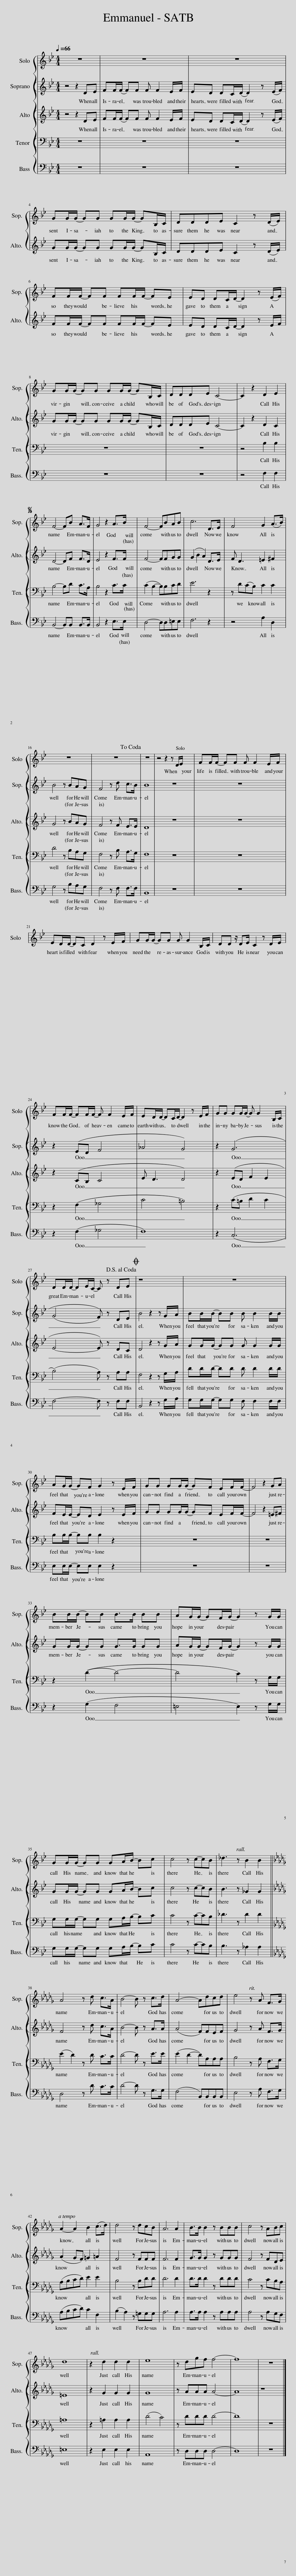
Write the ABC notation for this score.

X:1
%%score { 1 2 3 4 5 }
L:1/8
Q:1/4=66
M:4/4
I:linebreak $
K:Bb
V:1 treble
V:2 treble
V:3 treble
V:4 bass
V:5 bass
V:1
 z8 | z8 | z8 |$ z8 | z8 |$ %5
 z8 | z8 |$ z8 | z8 | z8 |$ %10
S z8 | z8 | z8 | z8 | z8 |$ %15
 z8 | z8!dacoda! | z8 | z4 z2 z D/E/ | FF/F/- FF F F2 E/F/ |$ %20
 ED/D/- DC D2 z E/F/ | GG/G/- GG G G2 B,/C/ | DD z/ DE/ C2 z D/E/ |$ FF/F/- FF/F/- F F2 E/F/ | ED/D/- DC/D/- D2 z E/F/ | %25
 GG GG/G/- G G2 B,/C/ |$ DD/D/- DE/C/- C z DE!D.S.! |O z8 | z8 |$ z8 | %30
 z8 | z8 |$ z8 | z8 |$ z8 | %35
 z8 | z8 ||$[K:Db] z8 | z8 | z8 | %40
 z8 |$ z8 | z8 | z8 | z8 | %45
 z8 |$ z8 | z8 | z8 | z8 | %50
 z8 | z8 |] %52
V:2
 z4 z2 DE | FF/(F/ F)F F F2 E/F/ | ED DC/(D/ D2) z (E/F/) |$ GG/G/- GG GG/G/- GB,/C/ | DDDE C2 z (D/E/) |$ %5
 FF/F/- FF FF/F/- FE | ED DC/D/- D2 z (E/F/) |$ GG/G/- GG GG/G/- GB,/C/ | DDDE C4- | C2 z2 D2 E2 |$ %10
 F4- FB A>F | G4 z2 A>B | F4- FBAB | c6 D>E | F4 G2 (A>B) |$ %15
 B4 z BAG | F4 z d c>B | B8 | z8 | z8 |$ %20
 z8 | z8 | z8 |$ z2 (ED F4 | _A4 G4) | %25
 z2 (G6 |$ (G4 F)) z DE | B4 z2 z G/A/ | BB/B/- BB B B2 B/B/ |$ AG/G/- GF G2 z E/F/ | %30
 GG GG/G/- GF EF/F/- | F4 z2 GA |$ BB/B/- BB B>B BB | AG/G/- GF/G/- G2 z G/G/ |$ GG/G/- GG GA/B/- Bc | %35
 c4 z c-cB | _d3 z B2 B2 ||$[K:Db] A4 z d c>A | B4- B z c>d | A4- Adcd | %40
 e4 z A F>G |$ A2- A2 B2 (c>d) | d4 z dcB | A6 A2 | B>B B2 z BBB | %45
 c4 z ABc |$ d8 | z2 d2 d2 d2 | e8 | z dgf f4- | %50
 f8 | z8 |] %52
V:3
 z4 z2 DE | FF/(F/ F)F F F2 E/F/ | ED DC/(D/ D2) z (E/F/) |$ GG/G/- GG GG/G/- GB,/C/ | DDDE C2 z (D/E/) |$ %5
 FF/F/- FF FF/F/- FE | ED DC/D/- D2 z E/F/ |$ GG/G/- GG GG/G/- GB,/C/ | DDDE C4- | C2 z2 D2 C2 |$ %10
 D4- DF F>D | E4 z2 F>F | F4- FFGG | (G2 B2 A2) D>E | F D3 =E2 ^F2 |$ %15
 G4 z BAG | F4 z F E>E | D8 | z8 | z8 |$ %20
 z8 | z8 | z8 |$ z2 (CB, C4 | E D3 D4) | %25
 z2 (ED F2 E2 |$ E4- E) z DC | D4 z2 z G/A/ | GG/G/- GG G G2 G/G/ |$ FE/E/- ED E2 z E/F/ | %30
 GG GG/G/- GF EF/F/- | F4 z2 =E^F |$ GG/G/- GG G>G GG | AG/G/- GF/G/- G2 z G/G/ |$ GG/G/- GG GA/B/- Bc | %35
 c4 z c-cB | B3 z _G2 G2 ||$[K:Db] F4 z d c>A | B4- B z A>A | (A4 F)FEF | %40
 G4 z A F>G |$ (A2 GF) =G2 =A2 | F4 z FFF | F6 F2 | G>G G2 z GGG | %45
 F4 z FDE |$ =E8 | z2 G2 G2 G2 | G8 | z AAA A4- | %50
 A8 | z8 |] %52
V:4
 z8 | z8 | z8 |$ z8 | z8 |$ %5
 z8 | z8 |$ z8 | z8 | z4 B,2 B,2 |$ %10
 B,4- B,D C>A, | B,4 z2 C>C | (C2 B,2- B,)B,CD | E6 z2 | z D(CB,) C2 C2 |$ %15
 D4 z B,A,G, | F,4 z B, A,>G, | F,8 | z8 | z8 |$ %20
 z8 | z8 | z8 |$ z2 (F,2 _G,4 | C4 =B,4) | %25
 z2 (C=B, D2 C2 |$ (B,4) A,) z A,A, | F,4 z2 z G,/A,/ | DD/D/- DD D D2 D/D/ |$ B,B,/B,/- B,B, B,2 z2 | %30
 z8 | z8 |$ z2 (D2- D4- | D4 C2) z G,/G,/ |$ G,G,/G,/- G,G, G,A,/B,/- B,C | %35
 C4 z C-CB, | _D3 z D2 D2 ||$[K:Db] (E2 D2) z D C>C | D4- D z E>E | (E2 D2- D)A,A,A, | %40
 B,4 z A, F,>G, |$ (A,B,CD) E2 E2 | B,4 z B,DD | D6 D2 | D>D D2 z DDD | %45
 C4 z CB,A, |$ =A,8 | z2 =A,2 A,2 A,2 | (D4 C4) | z DDD D4- | %50
 D8 | z8 |] %52
V:5
 z8 | z8 | z8 |$ z8 | z8 |$ %5
 z8 | z8 |$ z8 | z8 | z4 F,2 F,2 |$ %10
 B,,4- B,,B,, B,,>B,, | B,,4 z2 E,>E, | D,4- D,D,=E,E, | F,6 z2 | z4 A,2 D,2 |$ %15
 G,4 z B,A,G, | F,4 z F, F,>F, | B,,8 | z8 | z8 |$ %20
 z8 | z8 | z8 |$ z2 (F,2 _G,4 | F,8) | %25
 z2 (C,6 |$ F,4-) F, z F,F, | B,,4 z2 z G,/A,/ | G,G,/G,/- G,G, F, F,2 F,/F,/ |$ E,E,/E,/- E,E, E,2 z2 | %30
 z8 | z8 |$ z2 (G,2 F,4 | =E,4 E,2) z G,/G,/ |$ G,G,/G,/- G,G, G,A,/B,/- B,C | %35
 C4 z C-CB, | B,3 z _A,2 A,2 ||$[K:Db] D,4 z D C>C | D4- D z G,>G, | (F,4 B,,)B,,B,,B,, | %40
 E,4 z A, F,>G, |$ (A,B,CD) C2 F,2 | (B,2 A,2) z =G,G,G, | A,6 A,2 | A,>A, A,2 z A,A,A, | %45
 A,4 z A,G,F, |$ =E,8 | z2 E,2 E,2 E,2 | A,,8 | z D,D,D, D,4- | %50
 D,8 | z8 |] %52
